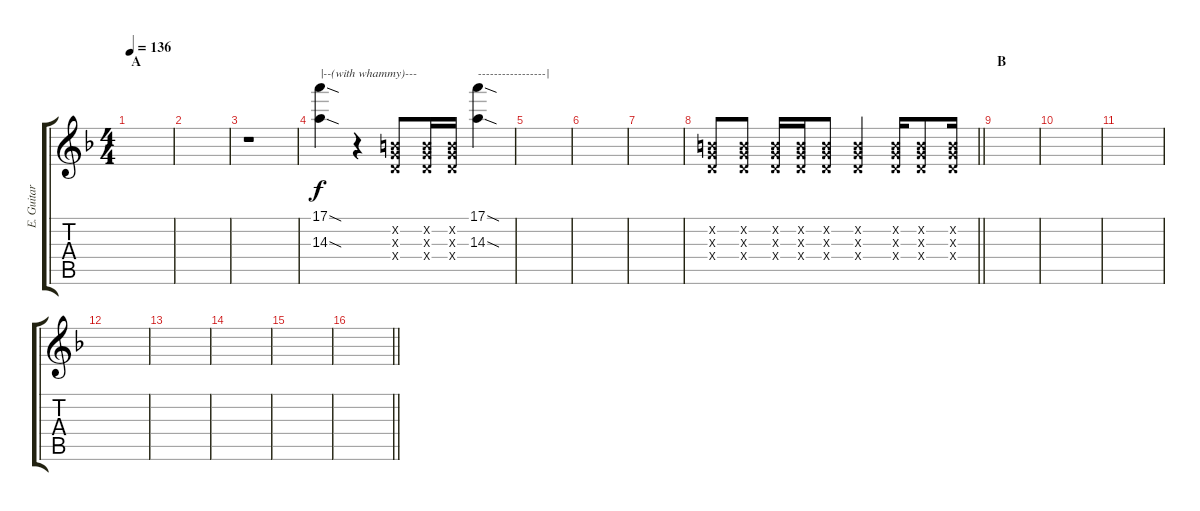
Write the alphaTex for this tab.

\track ("E. Guitar III" "E. Guitar ") {instrument distortionguitar}
\staff {score tabs}
\tuning (E4 B3 G3 D3 A2 D2) {hide}
\ts (4 4)
\section ("" "A")
\tempo 136
\clef g2
\ks dminor
|
|
r.1 |
(17.1{sod} 14.3{sod}).4{txt "|--(with whammy)---"} r.4 (0.2{x} 0.3{x} 0.4{x}).8 (0.2{x} 0.3{x} 0.4{x}).16 (0.2{x} 0.3{x} 0.4{x}).16 (17.1{sod} 14.3{sod}).4{txt "-----------------|"} |
|
|
|
\barLineRight lightlight
(0.2{x} 0.3{x} 0.4{x}).8 (0.2{x} 0.3{x} 0.4{x}).8 (0.2{x} 0.3{x} 0.4{x}).16 (0.2{x} 0.3{x} 0.4{x}).16 (0.2{x} 0.3{x} 0.4{x}).8 (0.2{x} 0.3{x} 0.4{x}).4 (0.2{x} 0.3{x} 0.4{x}).16 (0.2{x} 0.3{x} 0.4{x}).8 (0.2{x} 0.3{x} 0.4{x}).16 |
\section ("" "B")
|
|
|
|
|
|
|
\barLineRight lightlight
